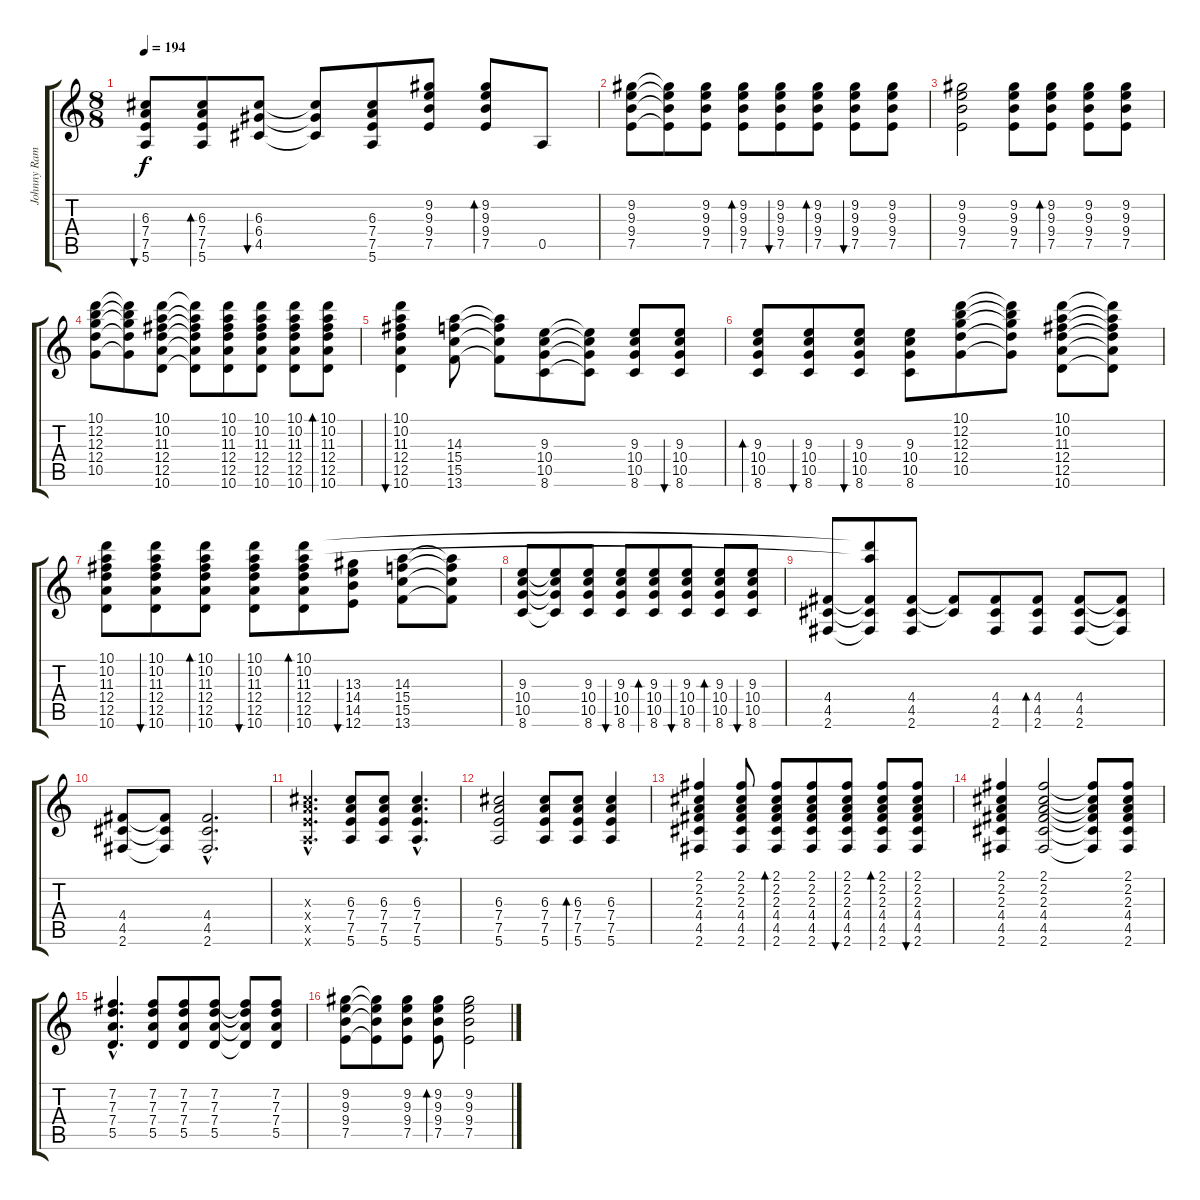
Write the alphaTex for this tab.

\track ("Johnny Ramone - Guitar" "Johnny Ram") {instrument distortionguitar}
\staff {score tabs}
\tuning (E4 B3 G3 D3 A2 E2) {hide}
\ts (8 8)
\tempo 194
\clef g2
\ks c
(6.3 7.4 7.5 5.6).8{bu 240 dy f} (6.3 7.4 7.5 5.6).8{bd 240} (6.3 6.4 4.5).8{bu 240} (6.3{t} 6.4{t} 4.5{t}).8 (6.3 7.4 7.5 5.6).8 (9.2 9.3 9.4 7.5).8 (9.2 9.3 9.4 7.5).8{bd 240} 0.5.8 |
(9.2 9.3 9.4 7.5).8 (9.2{t} 9.3{t} 9.4{t} 7.5{t}).8 (9.2 9.3 9.4 7.5).8 (9.2 9.3 9.4 7.5).8{bd 240} (9.2 9.3 9.4 7.5).8{bu 240} (9.2 9.3 9.4 7.5).8{bd 240} (9.2 9.3 9.4 7.5).8{bu 240} (9.2 9.3 9.4 7.5).8 |
(9.2 9.3 9.4 7.5).2 (9.2 9.3 9.4 7.5).8 (9.2 9.3 9.4 7.5).8{bd 240} (9.2 9.3 9.4 7.5).8 (9.2 9.3 9.4 7.5).8 |
(10.1 12.2 12.3 12.4 10.5).8 (10.1{t} 12.2{t} 12.3{t} 12.4{t} 10.5{t}).8 (10.1 10.2 11.3 12.4 12.5 10.6).8 (10.1{t} 10.2{t} 11.3{t} 12.4{t} 12.5{t} 10.6{t}).8 (10.1 10.2 11.3 12.4 12.5 10.6).8 (10.1 10.2 11.3 12.4 12.5 10.6).8 (10.1 10.2 11.3 12.4 12.5 10.6).8 (10.1 10.2 11.3 12.4 12.5 10.6).8{bd 240} |
(10.1 10.2 11.3 12.4 12.5 10.6).4{bu 240} (14.3 15.4 15.5 13.6).8 (14.3{t} 15.4{t} 15.5{t} 13.6{t}).8 (9.3 10.4 10.5 8.6).8 (9.3{t} 10.4{t} 10.5{t} 8.6{t}).8 (9.3 10.4 10.5 8.6).8 (9.3 10.4 10.5 8.6).8{bu 240} |
(9.3 10.4 10.5 8.6).8{bd 240} (9.3 10.4 10.5 8.6).8{bu 240} (9.3 10.4 10.5 8.6).8{bu 240} (9.3 10.4 10.5 8.6).8 (10.1 12.2 12.3 12.4 10.5).8 (10.1{t} 12.2{t} 12.3{t} 12.4{t} 10.5{t}).8 (10.1 10.2 11.3 12.4 12.5 10.6).8 (10.1{t} 10.2{t} 11.3{t} 12.4{t} 12.5{t} 10.6{t}).8 |
(10.1 10.2 11.3 12.4 12.5 10.6).8 (10.1 10.2 11.3 12.4 12.5 10.6).8{bu 240} (10.1 10.2 11.3 12.4 12.5 10.6).8{bd 240} (10.1 10.2 11.3 12.4 12.5 10.6).8{bu 240} (10.1 10.2 11.3 12.4 12.5 10.6).8{bd 240} (13.3 14.4 14.5 12.6).8{bu 240} (14.3 15.4 15.5 13.6).8 (14.3{t} 15.4{t} 15.5{t} 13.6{t}).8 |
(9.3 10.4 10.5 8.6).8 (9.3{t} 10.4{t} 10.5{t} 8.6{t}).8 (9.3 10.4 10.5 8.6).8 (9.3 10.4 10.5 8.6).8{bu 240} (9.3 10.4 10.5 8.6).8{bd 240} (9.3 10.4 10.5 8.6).8{bu 240} (9.3 10.4 10.5 8.6).8{bd 240} (9.3 10.4 10.5 8.6).8{bu 240} |
(4.4 4.5 2.6).8 (10.1{t} 10.2{t} 4.4{t} 4.5{t} 2.6{t}).8 (4.4 4.5 2.6).8 (4.4{t} 4.5{t}).8 (4.4 4.5 2.6).8 (4.4 4.5 2.6).8{bd 240} (4.4 4.5 2.6).8 (4.4{t} 4.5{t} 2.6{t}).8 |
(4.4 4.5 2.6).8 (4.4{t} 4.5{t} 2.6{t}).8 (4.4{hac} 4.5{hac} 2.6{hac}).2{d} |
(6.3{hac x} 7.4{hac x} 7.5{hac x} 5.6{hac x}).4{d} (6.3 7.4 7.5 5.6).8 (6.3 7.4 7.5 5.6).8 (6.3{hac} 7.4{hac} 7.5{hac} 5.6{hac}).4{d} |
(6.3 7.4 7.5 5.6).2 (6.3 7.4 7.5 5.6).8 (6.3 7.4 7.5 5.6).8{bd 240} (6.3 7.4 7.5 5.6).4 |
(2.1 2.2 2.3 4.4 4.5 2.6).4 (2.1 2.2 2.3 4.4 4.5 2.6).8 (2.1 2.2 2.3 4.4 4.5 2.6).8{bd 240} (2.1 2.2 2.3 4.4 4.5 2.6).8 (2.1 2.2 2.3 4.4 4.5 2.6).8{bu 240} (2.1 2.2 2.3 4.4 4.5 2.6).8{bd 240} (2.1 2.2 2.3 4.4 4.5 2.6).8{bu 240} |
(2.1 2.2 2.3 4.4 4.5 2.6).4 (2.1 2.2 2.3 4.4 4.5 2.6).2 (2.1{t} 2.2{t} 2.3{t} 4.4{t} 4.5{t} 2.6{t}).8 (2.1 2.2 2.3 4.4 4.5 2.6).8 |
(7.2{hac} 7.3{hac} 7.4{hac} 5.5{hac}).4{d} (7.2 7.3 7.4 5.5).8 (7.2 7.3 7.4 5.5).8 (7.2 7.3 7.4 5.5).8 (7.2{t} 7.3{t} 7.4{t} 5.5{t}).8 (7.2 7.3 7.4 5.5).8 |
(9.2 9.3 9.4 7.5).8 (9.2{t} 9.3{t} 9.4{t} 7.5{t}).8 (9.2 9.3 9.4 7.5).8 (9.2 9.3 9.4 7.5).8{bd 240} (9.2 9.3 9.4 7.5).2
